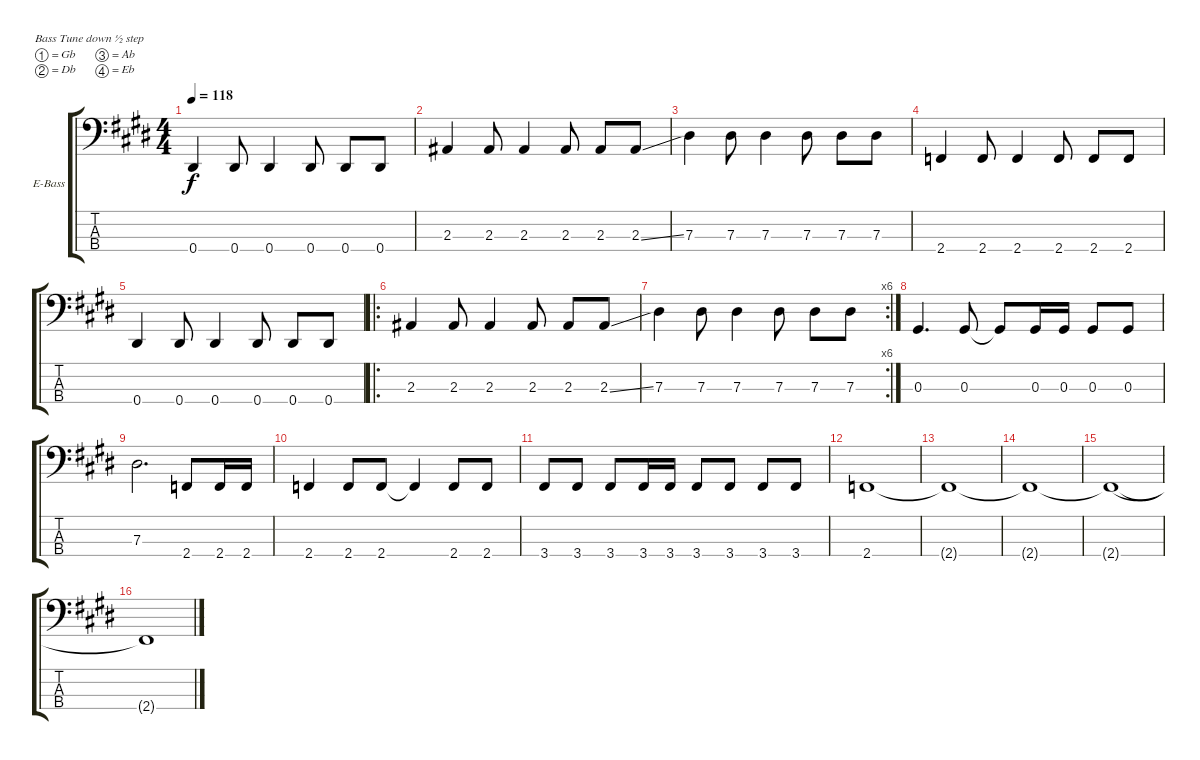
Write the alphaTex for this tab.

\defaultSystemsLayout 4
\bracketExtendMode groupsimilarinstruments
\firstSystemTrackNameOrientation horizontal
\otherSystemsTrackNameOrientation horizontal
\track ("Electric Bass" "E-Bass") {instrument electricbassfinger}
\staff {score tabs}
\tuning (Gb2 Db2 Ab1 Eb1)
\ts (4 4)
\scale
0.27381
\tempo 118
\accidentals auto
\clef f4
\ottava regular
\simile none
\ks e
0.4.4{dy f} 0.4.8 0.4.4 0.4.8 0.4.8 0.4.8 |
\scale
0.355556 2.3.4 2.3.8 2.3.4 2.3.8 2.3.8 2.3{ss}.8 |
\scale
0.233333 7.3.4 7.3.8 7.3.4 7.3.8 7.3.8 7.3.8 |
\scale
0.411111 2.4.4 2.4.8 2.4.4 2.4.8 2.4.8 2.4.8 |
\scale
0.480938 0.4.4 0.4.8 0.4.4 0.4.8 0.4.8 0.4.8 |
\ro
\scale
0.26393 2.3.4 2.3.8 2.3.4 2.3.8 2.3.8 2.3{ss}.8 |
\rc 6
\scale
0.255132 7.3.4 7.3.8 7.3.4 7.3.8 7.3.8 7.3.8 |
\scale
0.37931 0.3.4{d} 0.3.8 0.3{t}.8 0.3.16 0.3.16 0.3.8 0.3.8 |
\scale
0.37931 7.3.2{d} 2.4.8 2.4.16 2.4.16 |
\scale
0.241379 2.4.4 2.4.8 2.4.8 2.4{t}.4 2.4.8 2.4.8 |
\scale
0.297297 3.4.8 3.4.8 3.4.8 3.4.16 3.4.16 3.4.8 3.4.8 3.4.8 3.4.8 |
\scale
0.477477 2.4.1 |
\scale
0.225225 2.4{t}.1 |
\scale
0.521498 2.4{t}.1 |
\scale
0.23301 2.4{t}.1{legatoorigin} |
\scale
0.245492 2.4{t}.1{legatoorigin}
